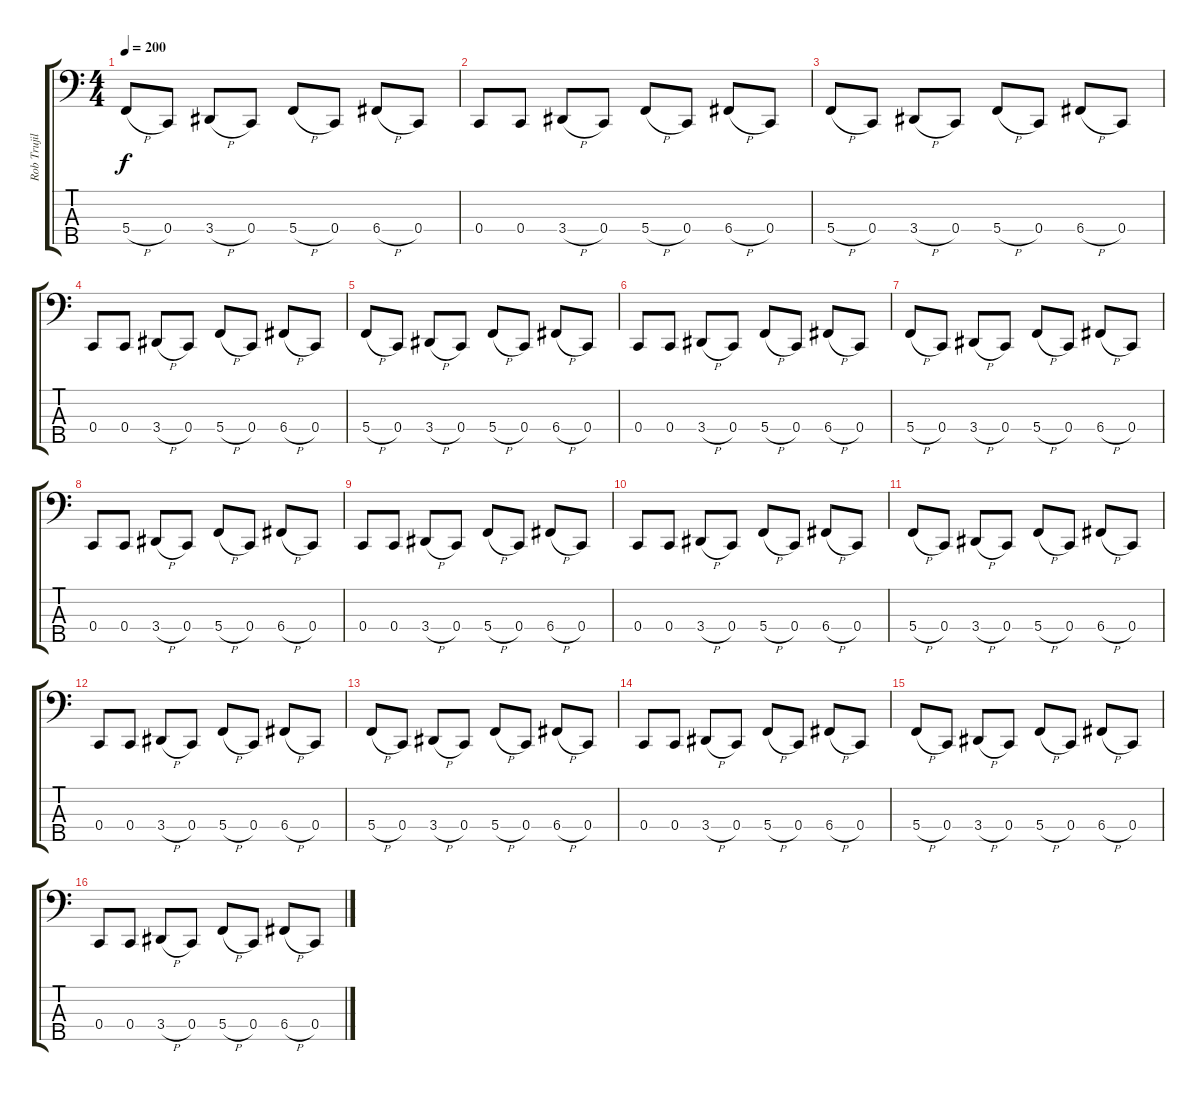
\track ("Rob Trujillo" "Rob Trujil") {instrument electricbassfinger}
\staff {score tabs}
\tuning (Eb2 Bb1 F1 C1 G0) {hide}
\ts (4 4)
\tempo 200
\clef f4
\ks c
5.4{h}.8{dy f} 0.4.8 3.4{h}.8 0.4.8 5.4{h}.8 0.4.8 6.4{h}.8 0.4.8 |
0.4.8 0.4.8 3.4{h}.8 0.4.8 5.4{h}.8 0.4.8 6.4{h}.8 0.4.8 |
5.4{h}.8 0.4.8 3.4{h}.8 0.4.8 5.4{h}.8 0.4.8 6.4{h}.8 0.4.8 |
0.4.8 0.4.8 3.4{h}.8 0.4.8 5.4{h}.8 0.4.8 6.4{h}.8 0.4.8 |
5.4{h}.8 0.4.8 3.4{h}.8 0.4.8 5.4{h}.8 0.4.8 6.4{h}.8 0.4.8 |
0.4.8 0.4.8 3.4{h}.8 0.4.8 5.4{h}.8 0.4.8 6.4{h}.8 0.4.8 |
5.4{h}.8 0.4.8 3.4{h}.8 0.4.8 5.4{h}.8 0.4.8 6.4{h}.8 0.4.8 |
0.4.8 0.4.8 3.4{h}.8 0.4.8 5.4{h}.8 0.4.8 6.4{h}.8 0.4.8 |
0.4.8 0.4.8 3.4{h}.8 0.4.8 5.4{h}.8 0.4.8 6.4{h}.8 0.4.8 |
0.4.8 0.4.8 3.4{h}.8 0.4.8 5.4{h}.8 0.4.8 6.4{h}.8 0.4.8 |
5.4{h}.8 0.4.8 3.4{h}.8 0.4.8 5.4{h}.8 0.4.8 6.4{h}.8 0.4.8 |
0.4.8 0.4.8 3.4{h}.8 0.4.8 5.4{h}.8 0.4.8 6.4{h}.8 0.4.8 |
5.4{h}.8 0.4.8 3.4{h}.8 0.4.8 5.4{h}.8 0.4.8 6.4{h}.8 0.4.8 |
0.4.8 0.4.8 3.4{h}.8 0.4.8 5.4{h}.8 0.4.8 6.4{h}.8 0.4.8 |
5.4{h}.8 0.4.8 3.4{h}.8 0.4.8 5.4{h}.8 0.4.8 6.4{h}.8 0.4.8 |
0.4.8 0.4.8 3.4{h}.8 0.4.8 5.4{h}.8 0.4.8 6.4{h}.8 0.4.8
